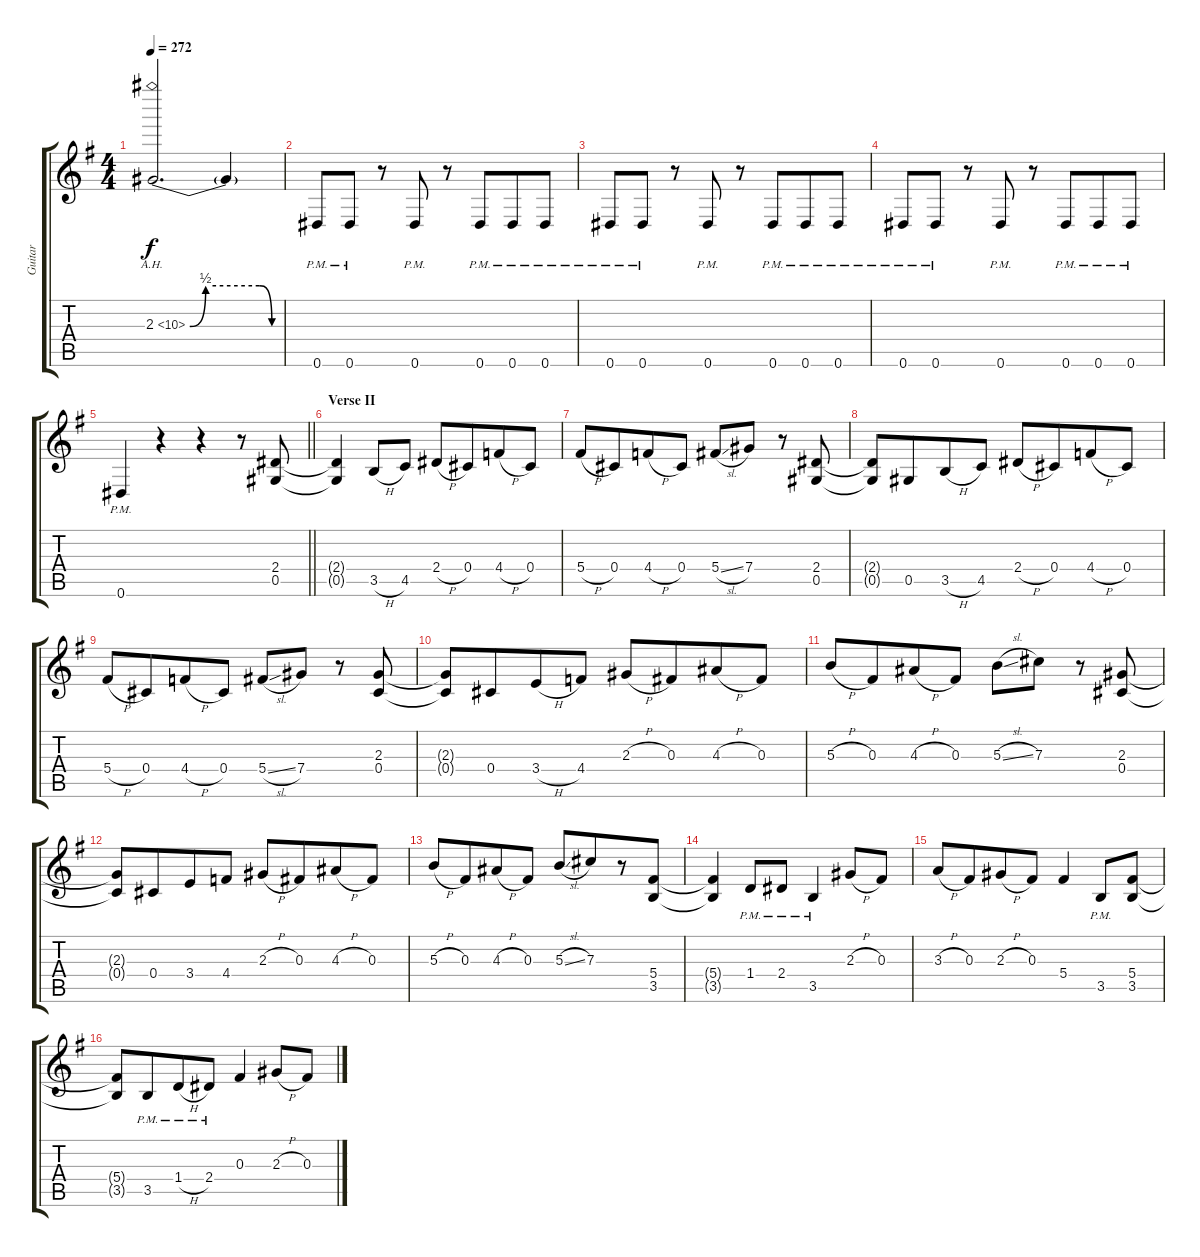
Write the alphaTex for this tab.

\track ("Guitar" "Guitar") {instrument distortionguitar}
\staff {score tabs}
\tuning (Eb4 Bb3 Gb3 Db3 Ab2 Eb2) {hide}
\ts (4 4)
\tempo 272
\clef g2
\ks g
2.3{be (custom 0 0 10 2 44 2 52 0 60 0) ah 8}.2{d dy f} 2.3{t}.4 |
0.6{pm}.8 0.6{pm}.8 r.8 0.6{pm}.8 r.8 0.6{pm}.8{beam merge} 0.6{pm}.8 0.6{pm}.8 |
0.6{pm}.8 0.6{pm}.8 r.8 0.6{pm}.8 r.8 0.6{pm}.8{beam merge} 0.6{pm}.8 0.6{pm}.8 |
0.6{pm}.8 0.6{pm}.8 r.8 0.6{pm}.8 r.8 0.6{pm}.8{beam merge} 0.6{pm}.8 0.6{pm}.8 |
\barLineRight lightlight
0.6{pm}.4 r.4 r.4 r.8 (2.4 0.5).8 |
\section ("" "Verse II")
(2.4{t} 0.5{t}).4 3.5{h}.8 4.5.8 2.4{h}.8 0.4.8{beam merge} 4.4{h}.8 0.4.8 |
5.4{h}.8 0.4.8{beam merge} 4.4{h}.8 0.4.8 5.4{sl}.8 7.4.8 r.8 (2.4 0.5).8 |
(2.4{t} 0.5{t}).8 0.5.8{beam merge} 3.5{h}.8 4.5.8 2.4{h}.8 0.4.8{beam merge} 4.4{h}.8 0.4.8 |
5.4{h}.8 0.4.8{beam merge} 4.4{h}.8 0.4.8 5.4{sl}.8 7.4.8 r.8 (2.3 0.4).8 |
(2.3{t} 0.4{t}).8 0.4.8{beam merge} 3.4{h}.8 4.4.8 2.3{h}.8 0.3.8{beam merge} 4.3{h}.8 0.3.8 |
5.3{h}.8 0.3.8{beam merge} 4.3{h}.8 0.3.8 5.3{sl}.8 7.3.8 r.8 (2.3 0.4).8 |
(2.3{t} 0.4{t}).8 0.4.8{beam merge} 3.4.8 4.4.8 2.3{h}.8 0.3.8{beam merge} 4.3{h}.8 0.3.8 |
5.3{h}.8 0.3.8{beam merge} 4.3{h}.8 0.3.8 5.3{sl}.8 7.3.8{beam merge} r.8 (5.4 3.5).8 |
(5.4{t} 3.5{t}).4 1.4{pm}.8 2.4{pm}.8 3.5{pm}.4 2.3{h}.8 0.3.8 |
3.3{h}.8 0.3.8{beam merge} 2.3{h}.8 0.3.8 5.4.4 3.5{pm}.8 (5.4 3.5).8 |
(5.4{t} 3.5{t}).8 3.5{pm}.8{beam merge} 1.4{h pm}.8 2.4{pm}.8 0.3.4 2.3{h}.8 0.3.8
